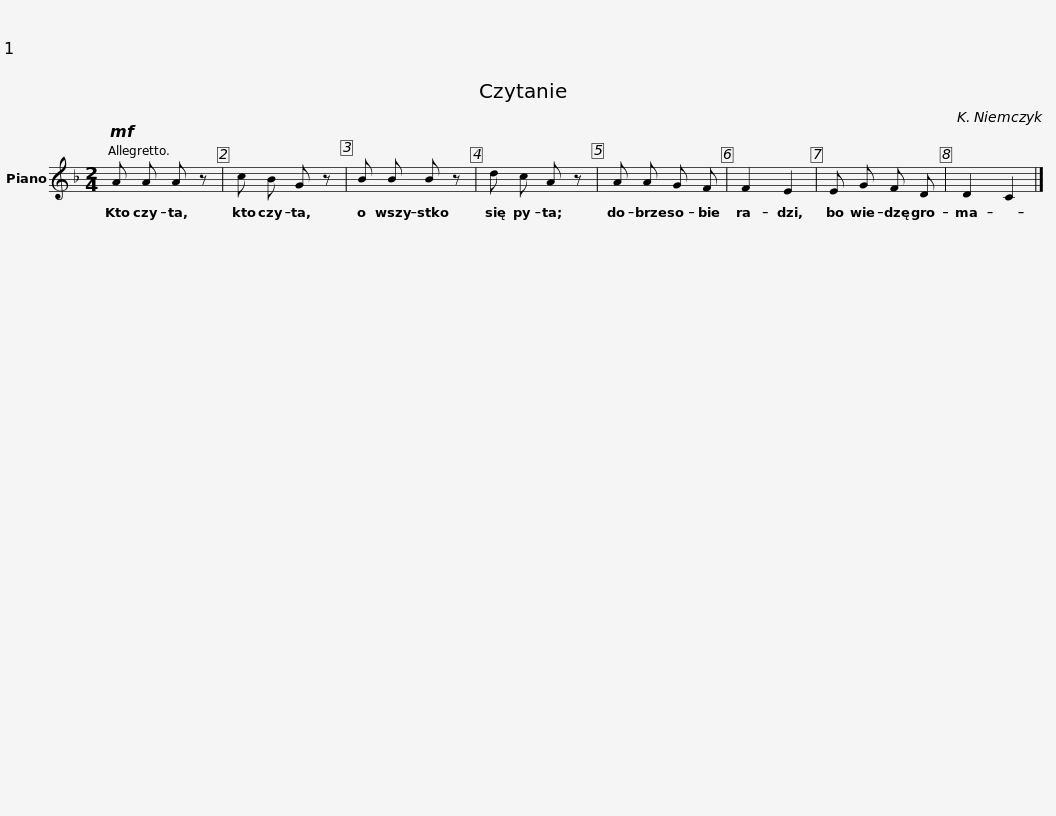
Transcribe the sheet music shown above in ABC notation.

X:1
L:1/8
M:2/4
I:linebreak $
K:F
V:1 treble
V:1
!mf! A A A z | c B G z | B B B z | d c A z | A A G F | %5
 F2 E2 | E G F D |$ D2 C2 |] %8
